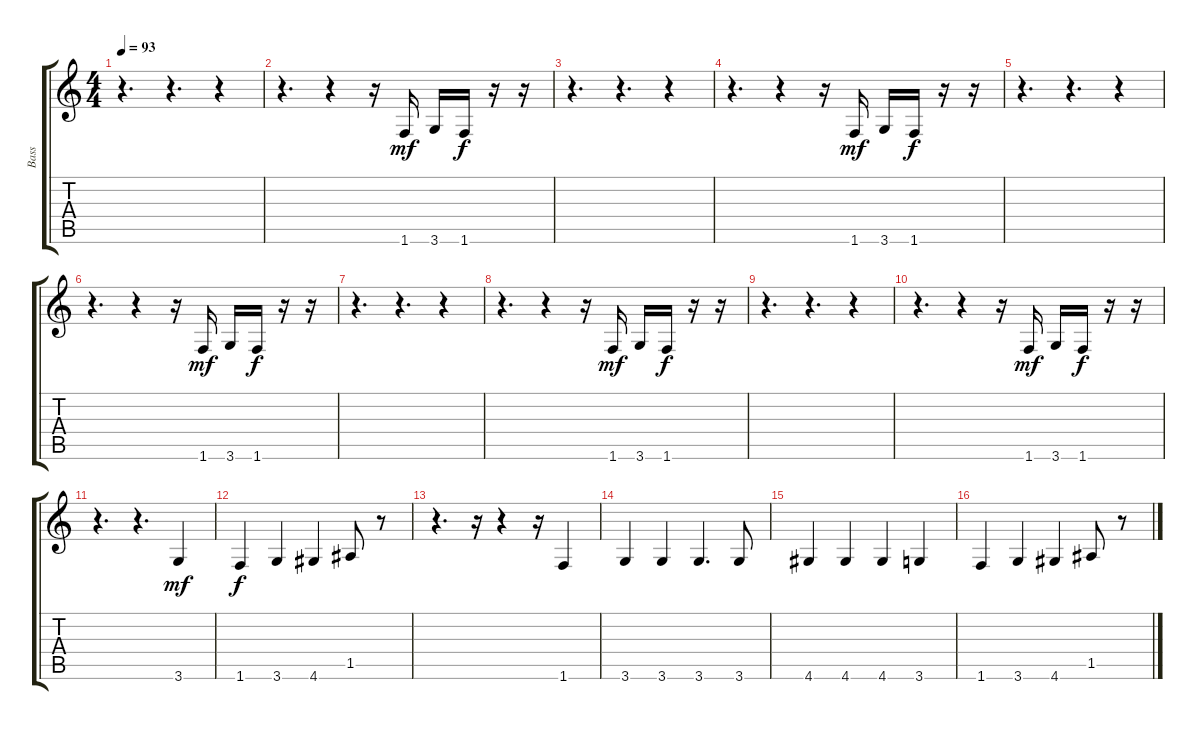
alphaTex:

\track ("Bass" "Bass") {instrument electricbassfinger}
\staff {score tabs}
\tuning (E4 B3 G3 D3 A2 E2) {hide}
\ts (4 4)
\tempo 93
\clef g2
\ks c
r.4{d dy f} r.4{d} r.4 |
r.4{d} r.4 r.16 1.6.16{dy mf} 3.6.16 1.6.16{dy f} r.16 r.16 |
r.4{d} r.4{d} r.4 |
r.4{d} r.4 r.16 1.6.16{dy mf} 3.6.16 1.6.16{dy f} r.16 r.16 |
r.4{d} r.4{d} r.4 |
r.4{d} r.4 r.16 1.6.16{dy mf} 3.6.16 1.6.16{dy f} r.16 r.16 |
r.4{d} r.4{d} r.4 |
r.4{d} r.4 r.16 1.6.16{dy mf} 3.6.16 1.6.16{dy f} r.16 r.16 |
r.4{d} r.4{d} r.4 |
r.4{d} r.4 r.16 1.6.16{dy mf} 3.6.16 1.6.16{dy f} r.16 r.16 |
r.4{d} r.4{d} 3.6.4{dy mf} |
1.6.4{dy f} 3.6.4 4.6.4 1.5.8 r.8 |
r.4{d} r.16 r.4 r.16 1.6.4 |
3.6.4 3.6.4 3.6.4{d} 3.6.8 |
4.6.4 4.6.4 4.6.4 3.6.4 |
1.6.4 3.6.4 4.6.4 1.5.8 r.8
